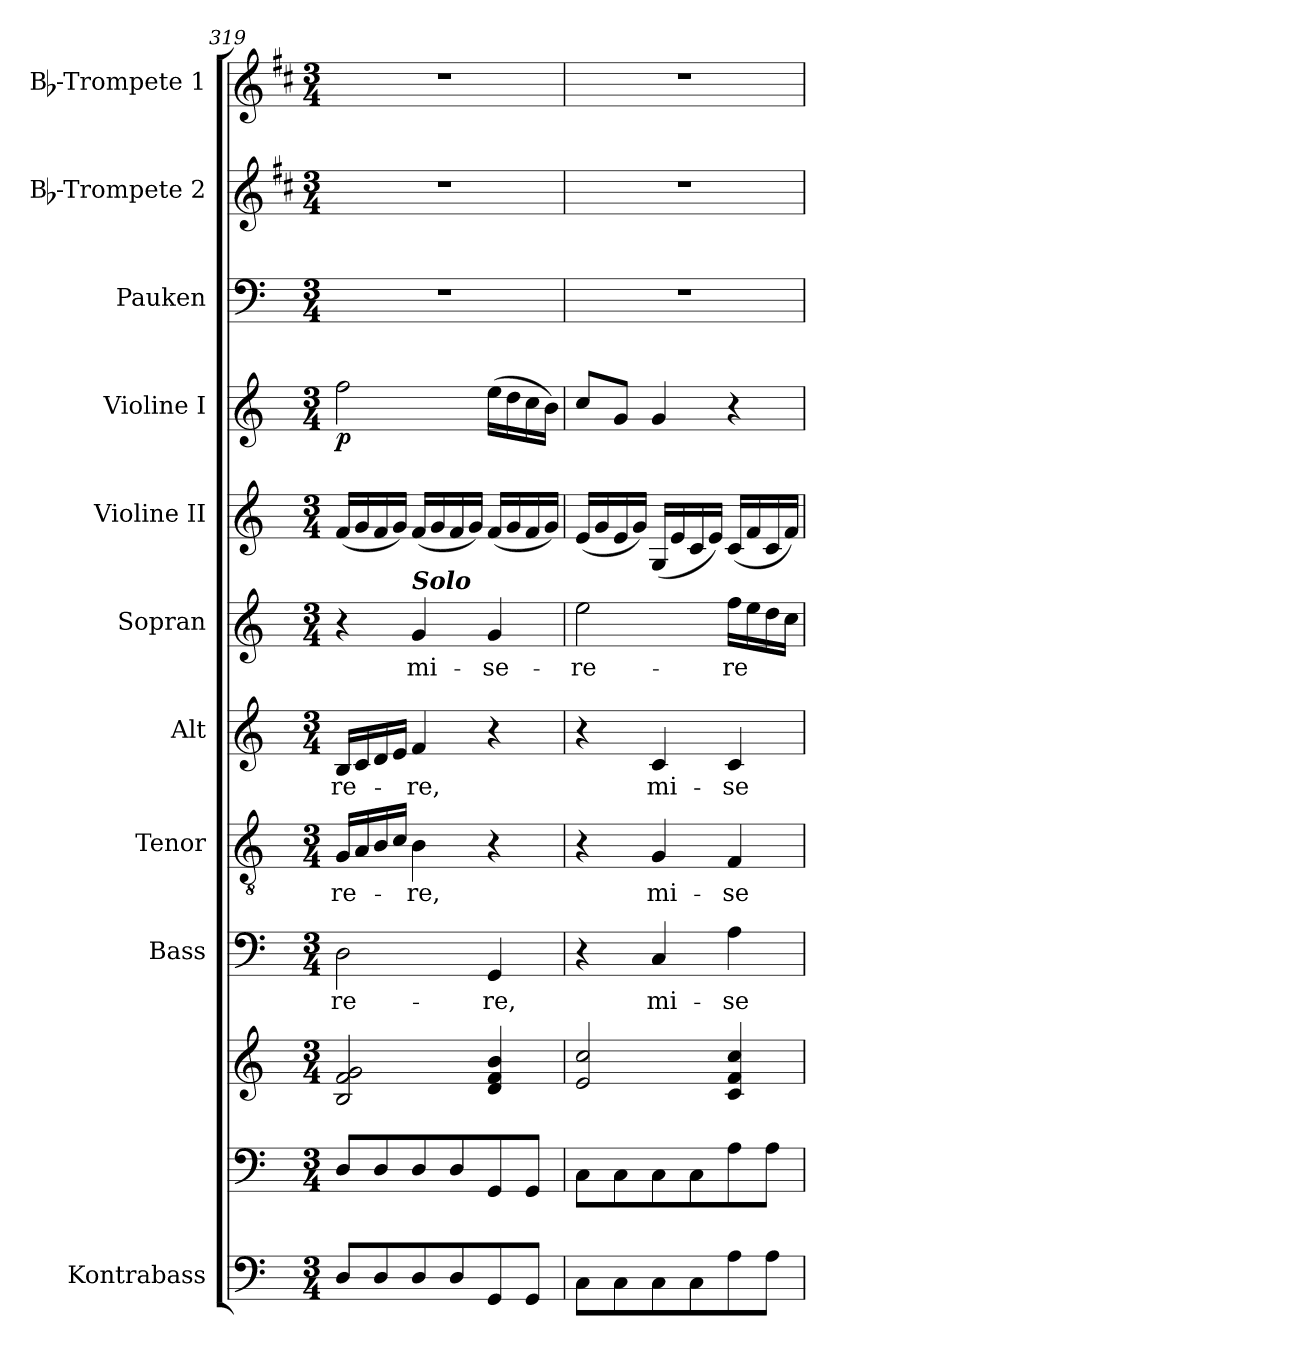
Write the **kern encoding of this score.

**kern	**kern	**kern	**kern	**text	**kern	**text	**kern	**text	**kern	**text	**kern	**kern	**dynam	**kern	**kern	**kern
*part11	*part10	*part10	*part9	*part9	*part8	*part8	*part7	*part7	*part6	*part6	*part5	*part4	*part4	*part3	*part2	*part1
*staff12	*staff11	*staff10	*staff9	*staff9	*staff8	*staff8	*staff7	*staff7	*staff6	*staff6	*staff5	*staff4	*staff4	*staff3	*staff2	*staff1
*I"Kontrabass	*	*	*I"Bass	*	*I"Tenor	*	*I"Alt	*	*I"Sopran	*	*I"Violine II	*I"Violine I	*	*I"Pauken	*I"Bb-Trompete 2	*I"Bb-Trompete 1
*I'Kb.	*	*	*I'B.	*	*I'T.	*	*I'A.	*	*I'S.	*	*I'Vl. II	*I'Vl. I	*	*I'Pk.	*I'Bb Trp. 2	*I'Bb Trp. 1
*clefF4	*clefF4	*clefG2	*clefF4	*	*clefGv2	*	*clefG2	*	*clefG2	*	*clefG2	*clefG2	*	*clefF4	*clefG2	*clefG2
*ITrd7c12	*	*	*	*	*	*	*	*	*	*	*	*	*	*	*ITrd1c2	*ITrd1c2
*k[]	*k[]	*k[]	*k[]	*	*k[]	*	*k[]	*	*k[]	*	*k[]	*k[]	*	*k[]	*k[]	*k[]
*C:	*C:	*C:	*C:	*	*C:	*	*C:	*	*C:	*	*C:	*C:	*	*C:	*C:	*C:
*M3/4	*M3/4	*M3/4	*M3/4	*	*M3/4	*	*M3/4	*	*M3/4	*	*M3/4	*M3/4	*	*M3/4	*M3/4	*M3/4
=319	=319	=319	=319	=319	=319	=319	=319	=319	=319	=319	=319	=319	=319	=319	=319	=319
!	!	!	!	!LO:LY:b	!	!LO:LY:b	!	!LO:LY:b	!	!	!	!	!LO:DY:b	!	!	!
8DD/L	8D/L	2B/ 2f/ 2g/	2D\	-re-	16G/LL	-re-	16B/LL	-re-	4r	.	(<16f/LL	2ff\	p	2.r	2.r	2.r
.	.	.	.	.	16A/	.	16c/	.	.	.	16g/	.	.	.	.	.
8DD/	8D/	.	.	.	16B/	.	16d/	.	.	.	16f/	.	.	.	.	.
.	.	.	.	.	16c/JJ	.	16e/JJ	.	.	.	16g/JJ)	.	.	.	.	.
!	!	!	!	!	!	!	!	!	!LO:TX:a:Bi:t=Solo	!	!	!	!	!	!	!
!	!	!	!	!	!	!LO:LY:b	!	!LO:LY:b	!	!LO:LY:b	!	!	!	!	!	!
8DD/	8D/	.	.	.	4B\	-re,	4f/	-re,	4g/	mi-	(<16f/LL	.	.	.	.	.
.	.	.	.	.	.	.	.	.	.	.	16g/	.	.	.	.	.
8DD/	8D/	.	.	.	.	.	.	.	.	.	16f/	.	.	.	.	.
.	.	.	.	.	.	.	.	.	.	.	16g/JJ)	.	.	.	.	.
!	!	!	!	!LO:LY:b	!	!	!	!	!	!LO:LY:b	!	!	!	!	!	!
8GGG/	8GG/	4d/ 4f/ 4b/	4GG/	-re,	4r	.	4r	.	4g/	-se-	(<16f/LL	(>16ee\LL	.	.	.	.
.	.	.	.	.	.	.	.	.	.	.	16g/	16dd\	.	.	.	.
8GGG/J	8GG/J	.	.	.	.	.	.	.	.	.	16f/	16cc\	.	.	.	.
.	.	.	.	.	.	.	.	.	.	.	16g/JJ)	16b\JJ)	.	.	.	.
=320	=320	=320	=320	=320	=320	=320	=320	=320	=320	=320	=320	=320	=320	=320	=320	=320
!	!	!	!	!	!	!	!	!	!	!LO:LY:b	!	!	!	!	!	!
8CC\L	8C\L	2e/ 2cc/	4r	.	4r	.	4r	.	2ee\	-re-	(<16e/LL	8cc/L	.	2.r	2.r	2.r
.	.	.	.	.	.	.	.	.	.	.	16g/	.	.	.	.	.
8CC\	8C\	.	.	.	.	.	.	.	.	.	16e/	8g/J	.	.	.	.
.	.	.	.	.	.	.	.	.	.	.	16g/JJ)	.	.	.	.	.
!	!	!	!	!LO:LY:b	!	!LO:LY:b	!	!LO:LY:b	!	!	!	!	!	!	!	!
8CC\	8C\	.	4C/	mi-	4G/	mi-	4c/	mi-	.	.	(<16G/LL	4g/	.	.	.	.
.	.	.	.	.	.	.	.	.	.	.	16e/	.	.	.	.	.
8CC\	8C\	.	.	.	.	.	.	.	.	.	16c/	.	.	.	.	.
.	.	.	.	.	.	.	.	.	.	.	16e/JJ)	.	.	.	.	.
!	!	!	!	!LO:LY:b	!	!LO:LY:b	!	!LO:LY:b	!	!LO:LY:b	!	!	!	!	!	!
8AA\	8A\	4c/ 4f/ 4cc/	4A\	-se-	4F/	-se-	4c/	-se-	16ff\LL	-re	(<16c/LL	4r	.	.	.	.
.	.	.	.	.	.	.	.	.	16ee\	.	16f/	.	.	.	.	.
8AA\J	8A\J	.	.	.	.	.	.	.	16dd\	.	16c/	.	.	.	.	.
.	.	.	.	.	.	.	.	.	16cc\JJ	.	16f/JJ)	.	.	.	.	.
=	=	=	=	=	=	=	=	=	=	=	=	=	=	=	=	=
*-	*-	*-	*-	*-	*-	*-	*-	*-	*-	*-	*-	*-	*-	*-	*-	*-
